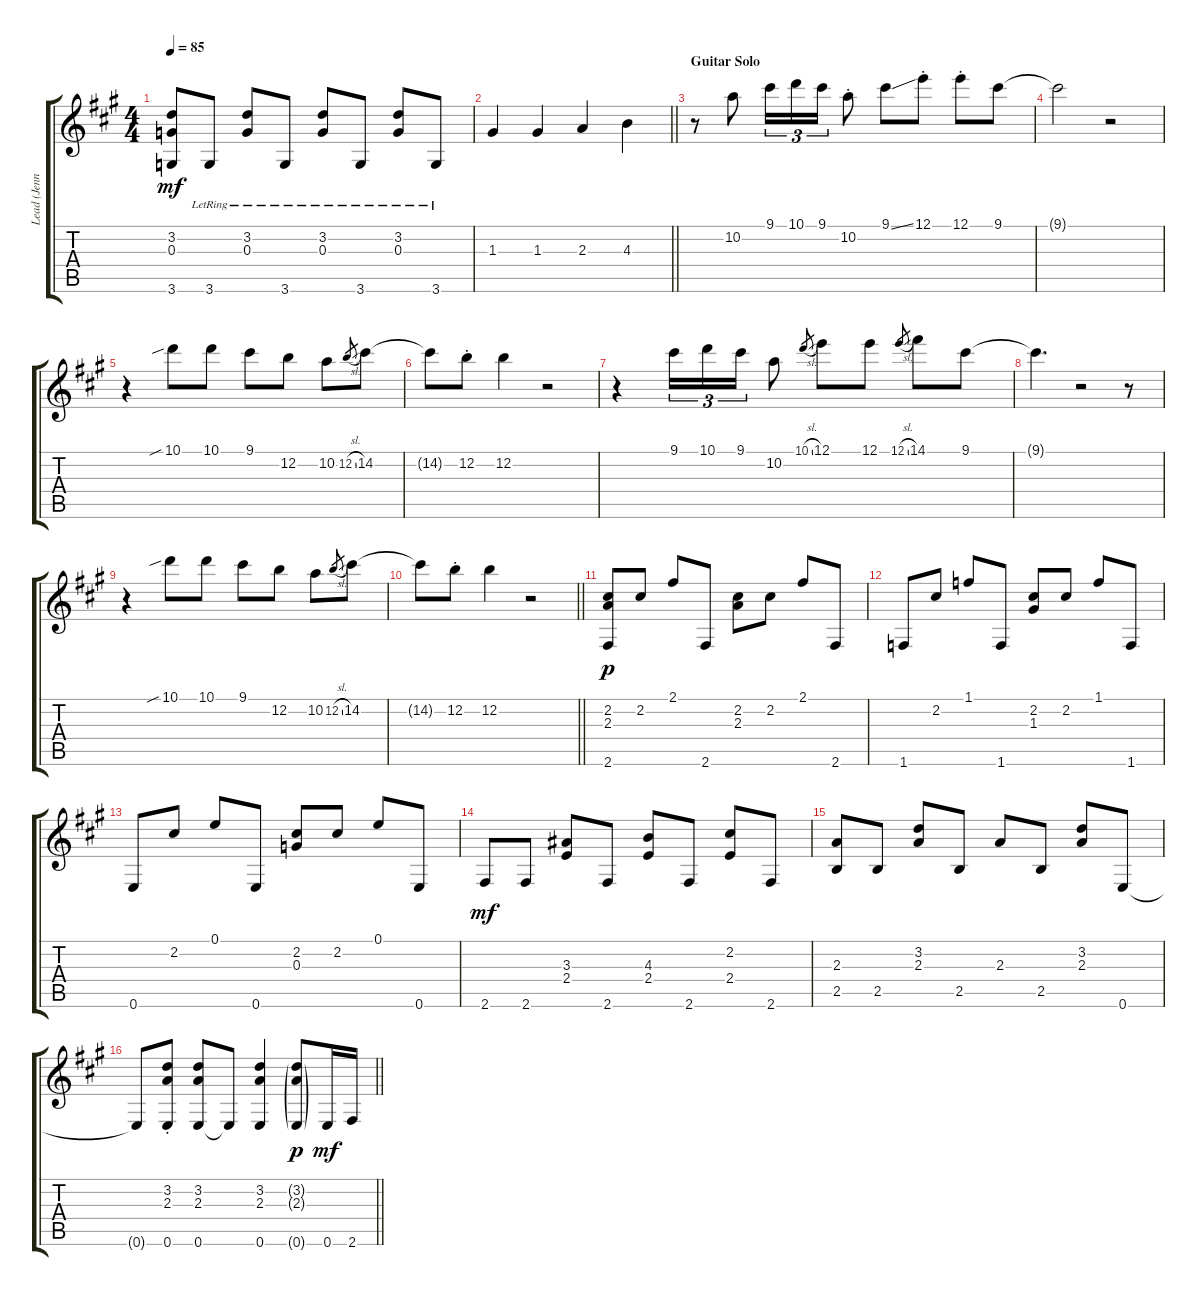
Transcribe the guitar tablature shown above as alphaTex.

\track ("Lead (Jennings)" "Lead (Jenn") {instrument acousticguitarsteel}
\staff {score tabs}
\tuning (E4 B3 G3 D3 A2 E2) {hide}
\ts (4 4)
\tempo 85
\clef g2
\ks a
(3.2{t} 0.3{t} 3.6{t}).8{dy mf} 3.6{lr}.8 (3.2{lr} 0.3{lr}).8 3.6{lr}.8 (3.2{lr} 0.3{lr}).8 3.6{lr}.8 (3.2{lr} 0.3{lr}).8 3.6{lr}.8 |
\barLineRight lightlight
1.3.4 1.3.4 2.3.4 4.3.4 |
\section ("" "Guitar Solo")
r.8 10.2.8 9.1.16{tu (3 2)} 10.1.16{tu (3 2)} 9.1.16{tu (3 2)} 10.2{st}.8 9.1{ss}.8 12.1{st}.8 12.1{st}.8 9.1.8 |
9.1{t}.2 r.2 |
r.4 10.1{sib}.8 10.1.8 9.1.8 12.2.8 10.2.8 12.2{sl}.8{gr} 14.2.8 |
14.2{t}.8 12.2{st}.8 12.2.4 r.2 |
r.4 9.1.16{tu (3 2)} 10.1.16{tu (3 2)} 9.1.16{tu (3 2)} 10.2.8 10.1{sl}.8{gr} 12.1.8 12.1.8 12.1{sl}.8{gr} 14.1.8 9.1.8 |
9.1{t}.4{d} r.2 r.8 |
r.4 10.1{sib}.8 10.1.8 9.1.8 12.2.8 10.2.8 12.2{sl}.8{gr} 14.2.8 |
\barLineRight lightlight
14.2{t}.8 12.2{st}.8 12.2.4 r.2 |
(2.2 2.3 2.6).8{dy p} 2.2.8 2.1.8 2.6.8 (2.2 2.3).8 2.2.8 2.1.8 2.6.8 |
1.6.8 2.2.8 1.1.8 1.6.8 (2.2 1.3).8 2.2.8 1.1.8 1.6.8 |
0.6.8 2.2.8 0.1.8 0.6.8 (2.2 0.3).8 2.2.8 0.1.8 0.6.8 |
2.6.8{dy mf} 2.6.8 (3.3 2.4).8 2.6.8 (4.3 2.4).8 2.6.8 (2.2 2.4).8 2.6.8 |
(2.3 2.5).8 2.5.8 (3.2 2.3).8 2.5.8 2.3.8 2.5.8 (3.2 2.3).8 0.6.8 |
\barLineRight lightlight
0.6{t}.8 (3.2{st} 2.3{st} 0.6{st}).8 (3.2 2.3 0.6).8 0.6{t}.8 (3.2 2.3 0.6).4 (3.2{g} 2.3{g} 0.6{g}).8{dy p} 0.6.16{dy mf} 2.6.16
